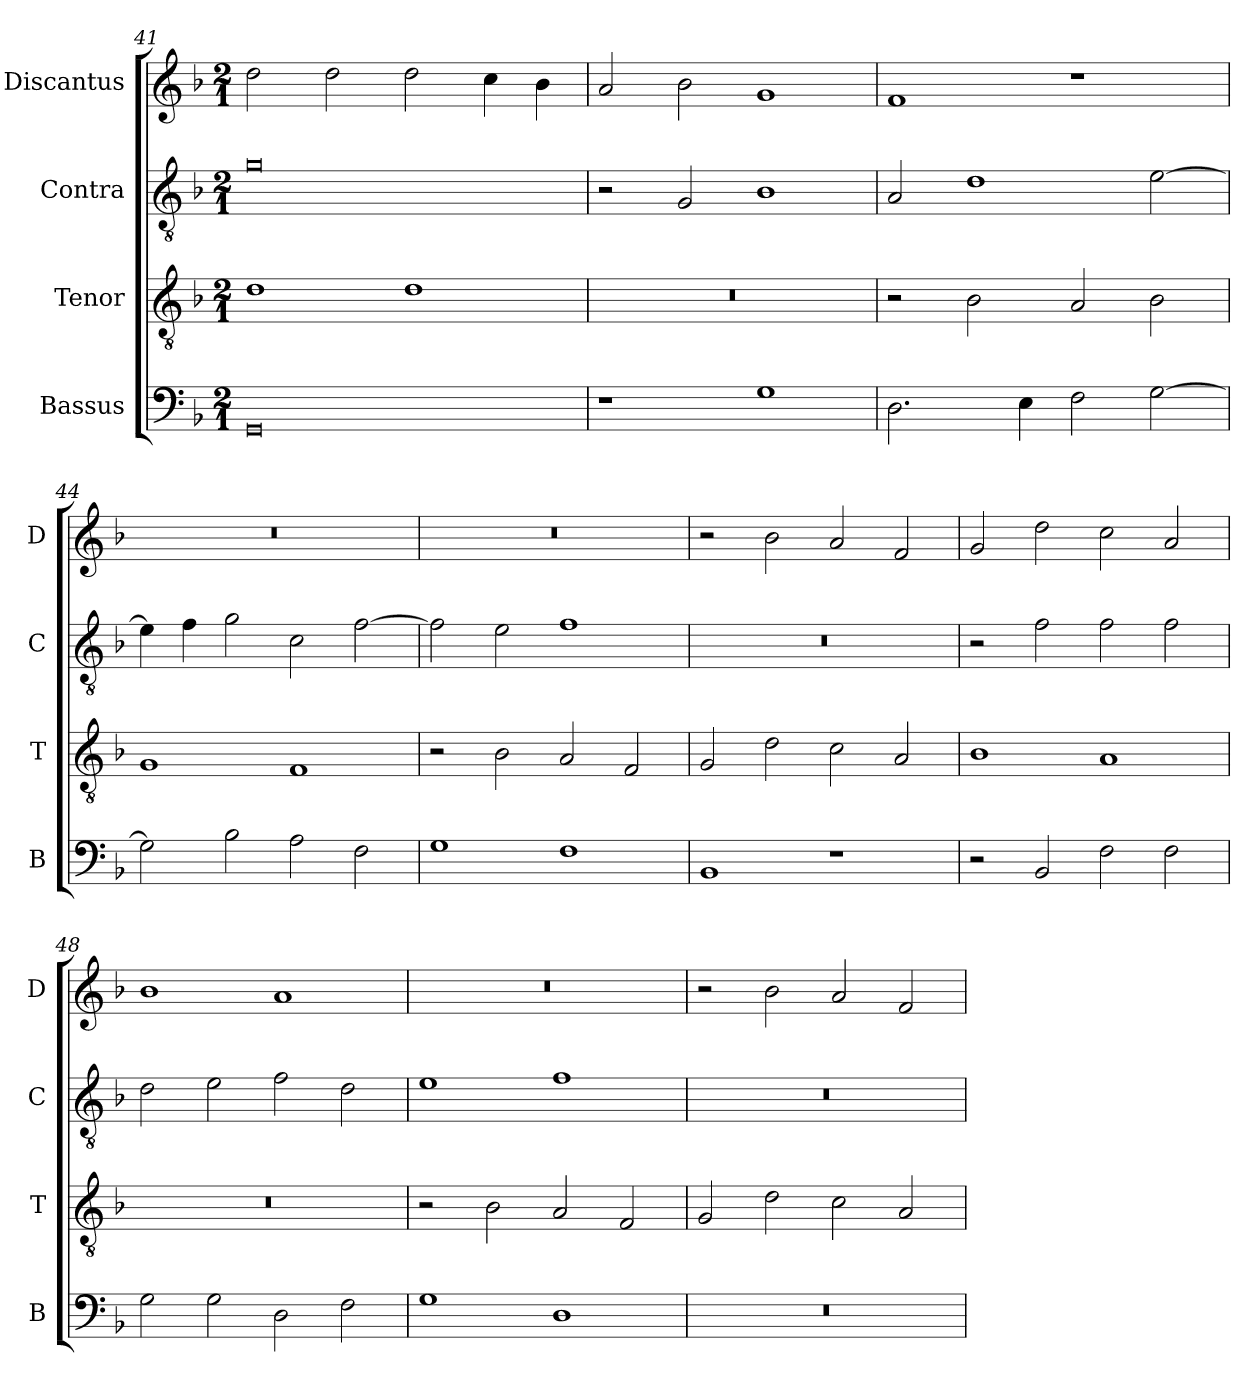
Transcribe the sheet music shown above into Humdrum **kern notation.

**kern	**kern	**kern	**kern
*part4	*part3	*part2	*part1
*staff4	*staff3	*staff2	*staff1
*I"Bassus	*I"Tenor	*I"Contra	*I"Discantus
*I'B	*I'T	*I'C	*I'D
*clefF4	*clefGv2	*clefGv2	*clefG2
*k[b-]	*k[b-]	*k[b-]	*k[b-]
*M2/1	*M2/1	*M2/1	*M2/1
=41	=41	=41	=41
0GG	1d	0g	2dd\
.	.	.	2dd\
.	1d	.	2dd\
.	.	.	4cc\
.	.	.	4b-\
=42	=42	=42	=42
1r	0r	2r	2a/
.	.	2G/	2b-\
1G	.	1B-	1g
=43	=43	=43	=43
2.D\	2r	2A/	1f
.	2B-\	1d	.
4E\	.	.	.
2F\	2A/	.	1r
[2G\	2B-\	[2e\	.
=44	=44	=44	=44
2G\]	1G	4e\]	0r
.	.	4f\	.
2B-\	.	2g\	.
2A\	1F	2c\	.
2F\	.	[2f\	.
=45	=45	=45	=45
1G	2r	2f\]	0r
.	2B-\	2e\	.
1F	2A/	1f	.
.	2F/	.	.
=46	=46	=46	=46
1BB-	2G/	0r	2r
.	2d\	.	2b-\
1r	2c\	.	2a/
.	2A/	.	2f/
=47	=47	=47	=47
2r	1B-	2r	2g/
2BB-/	.	2f\	2dd\
2F\	1A	2f\	2cc\
2F\	.	2f\	2a/
=48	=48	=48	=48
2G\	0r	2d\	1b-
2G\	.	2e\	.
2D\	.	2f\	1a
2F\	.	2d\	.
=49	=49	=49	=49
1G	2r	1e	0r
.	2B-\	.	.
1D	2A/	1f	.
.	2F/	.	.
=50	=50	=50	=50
0r	2G/	0r	2r
.	2d\	.	2b-\
.	2c\	.	2a/
.	2A/	.	2f/
=	=	=	=
*-	*-	*-	*-
